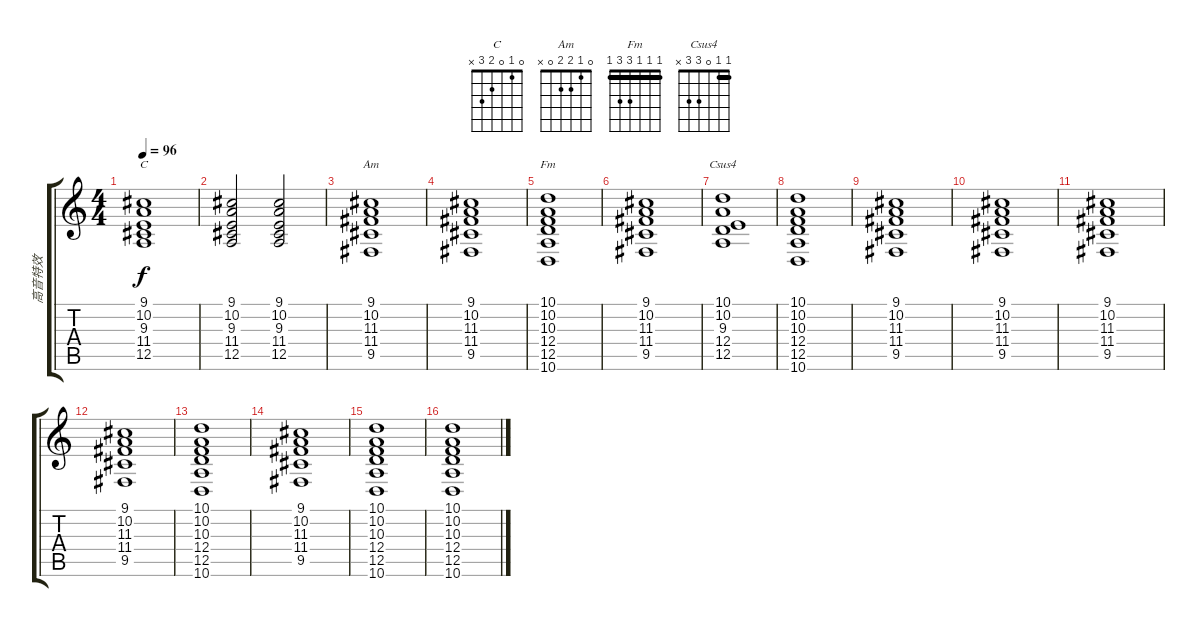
\track ("高音特效" "高音特效") {instrument frenchhorn}
\staff {score tabs}
\tuning (E4 B3 G3 D3 A2 E2) {hide}
\chord ("C" 0 1 0 2 3 x)
\chord ("Am" 0 1 2 2 0 x)
\chord ("Fm" 1 1 1 3 3 1) {barre 1}
\chord ("Csus4" 1 1 0 3 3 x) {barre 1}
\ts (4 4)
\tempo 96
\clef g2
\ks c
(9.1 10.2 9.3 11.4 12.5).1{ch "C" dy f} |
(9.1 10.2 9.3 11.4 12.5).2 (9.1 10.2 9.3 11.4 12.5).2 |
(9.1 10.2 11.3 11.4 9.5).1{ch "Am"} |
(9.1 10.2 11.3 11.4 9.5).1 |
(10.1 10.2 10.3 12.4 12.5 10.6).1{ch "Fm"} |
(9.1 10.2 11.3 11.4 9.5).1 |
(10.1 10.2 9.3 12.4 12.5).1{ch "Csus4"} |
(10.1 10.2 10.3 12.4 12.5 10.6).1 |
(9.1 10.2 11.3 11.4 9.5).1 |
(9.1 10.2 11.3 11.4 9.5).1 |
(9.1 10.2 11.3 11.4 9.5).1 |
(9.1 10.2 11.3 11.4 9.5).1 |
(10.1 10.2 10.3 12.4 12.5 10.6).1 |
(9.1 10.2 11.3 11.4 9.5).1 |
(10.1 10.2 10.3 12.4 12.5 10.6).1 |
(10.1 10.2 10.3 12.4 12.5 10.6).1
